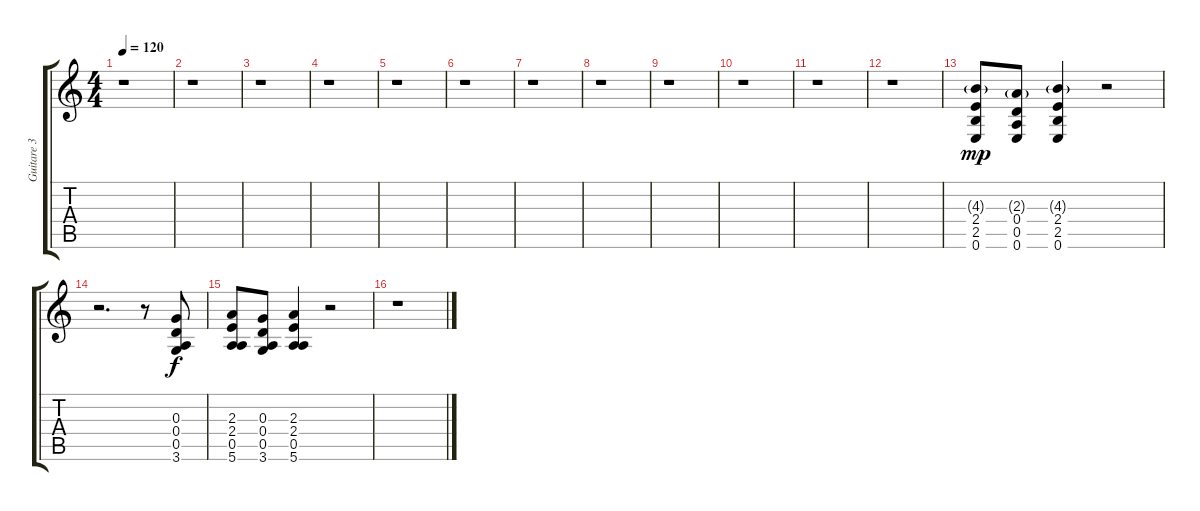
\track ("Guitare 3" "Guitare 3") {instrument distortionguitar}
\staff {score tabs}
\tuning (E4 B3 G3 D3 A2 E2) {hide}
\ts (4 4)
\tempo 120
\clef g2
\ks c
r.1{dy f} |
r.1 |
r.1 |
r.1 |
r.1 |
r.1 |
r.1 |
r.1 |
r.1 |
r.1 |
r.1 |
r.1 |
(4.3{g} 2.4 2.5 0.6).8{dy mp} (2.3{g} 0.4 0.5 0.6).8 (4.3{g} 2.4 2.5 0.6).4 r.2 |
r.2{d} r.8 (0.3 0.4 0.5 3.6).8{dy f} |
(2.3 2.4 0.5 5.6).8 (0.3 0.4 0.5 3.6).8 (2.3 2.4 0.5 5.6).4 r.2 |
r.1
